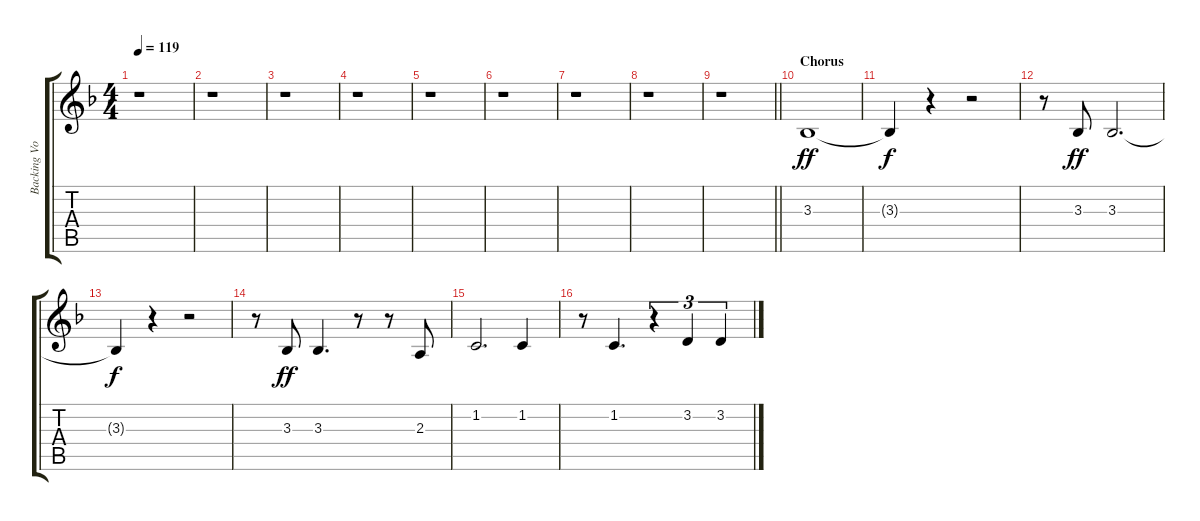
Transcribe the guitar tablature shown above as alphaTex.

\track ("Backing Vocals" "Backing Vo") {instrument sopranosax}
\staff {score tabs}
\tuning (E4 B3 G3 D3 A2 E2) {hide}
\ts (4 4)
\tempo 119
\clef g2
\ks dminor
r.1{dy f} |
r.1 |
r.1 |
r.1 |
r.1 |
r.1 |
r.1 |
r.1 |
\barLineRight lightlight
r.1 |
\section ("" "Chorus")
3.3.1{dy ff} |
3.3{t}.4{dy f} r.4 r.2 |
r.8 3.3.8{dy ff} 3.3.2{d} |
3.3{t}.4{dy f} r.4 r.2 |
r.8 3.3.8{dy ff} 3.3.4{d} r.8 r.8 2.3.8 |
1.2.2{d} 1.2.4 |
r.8 1.2.4{d} r.4{tu (3 2)} 3.2.4{tu (3 2)} 3.2.4{tu (3 2)}
